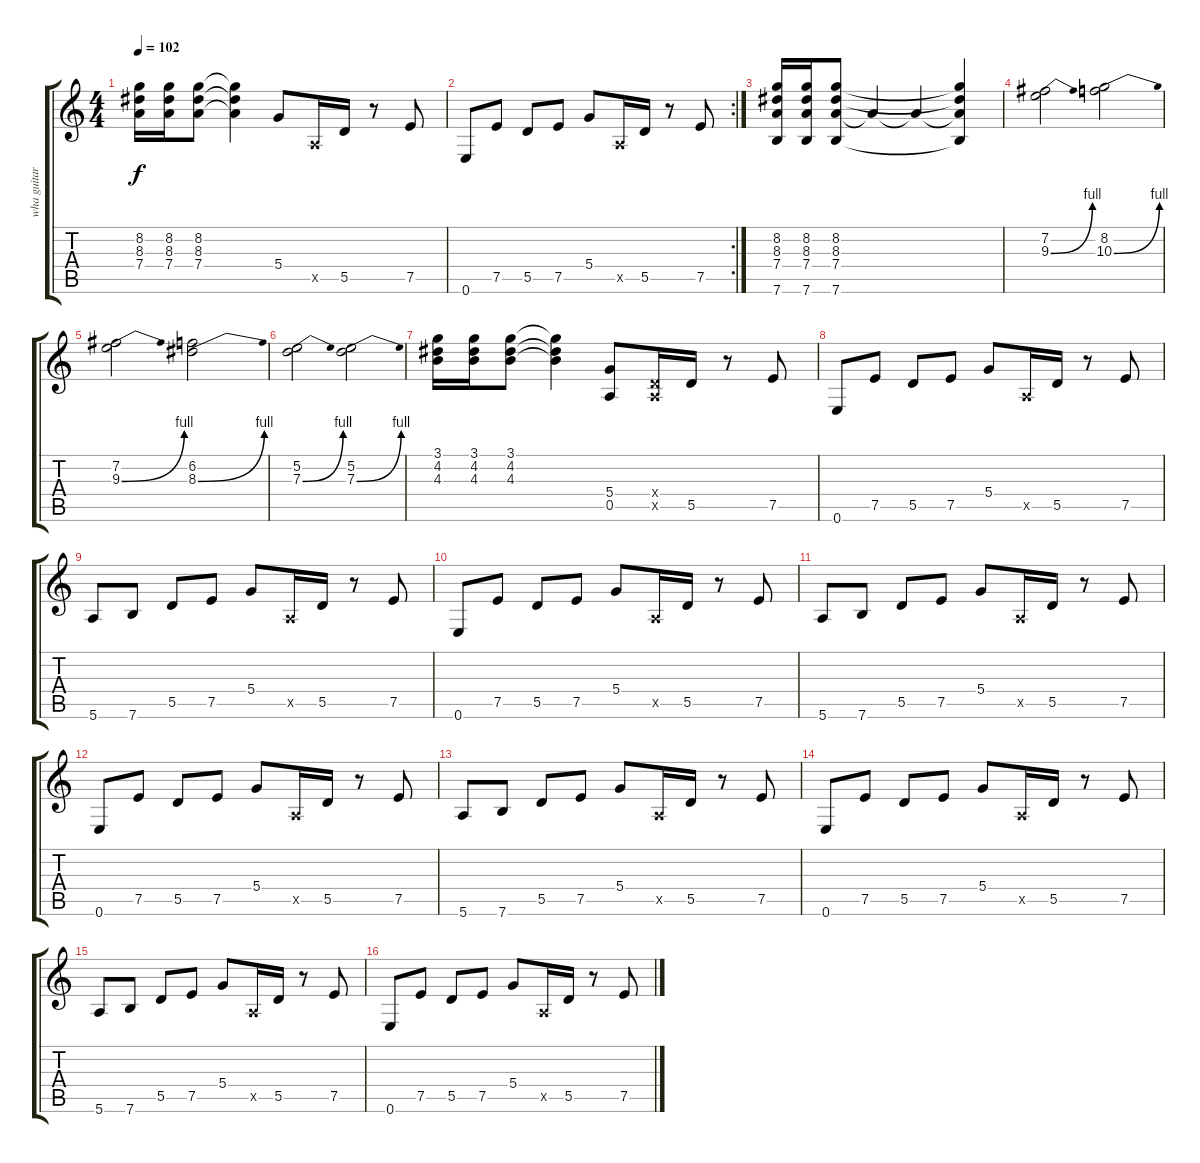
\track ("wha guitar" "wha guitar") {instrument overdrivenguitar}
\staff {score tabs}
\tuning (E4 B3 G3 D3 A2 E2) {hide}
\ts (4 4)
\tempo 102
\clef g2
\ks c
(8.2 8.3 7.4).16{dy f} (8.2 8.3 7.4).16 (8.2 8.3 7.4).8 (8.2{t} 8.3{t} 7.4{t}).4 5.4.8 0.5{x}.16 5.5.16 r.8 7.5.8 |
\rc 2
0.6.8 7.5.8 5.5.8 7.5.8 5.4.8 0.5{x}.16 5.5.16 r.8 7.5.8 |
(8.2 8.3 7.4 7.6).16 (8.2 8.3 7.4 7.6).16 (8.2 8.3 7.4 7.6).8 7.4{t}.4 7.4{t}.4 (8.2{t} 8.3{t} 7.4{t} 7.6{t}).4 |
(7.2 9.3{be (bend 0 0 60 4)}).2 (8.2 10.3{be (bend 0 0 60 4)}).2 |
(7.2 9.3{be (bend 0 0 60 4)}).2 (6.2 8.3{be (bend 0 0 60 4)}).2 |
(5.2 7.3{be (bend 0 0 60 4)}).2 (5.2 7.3{be (bend 0 0 60 4)}).2 |
(3.1 4.2 4.3).16 (3.1 4.2 4.3).16 (3.1 4.2 4.3).8 (3.1{t} 4.2{t} 4.3{t}).4 (5.4 0.5).8 (0.4{x} 0.5{x}).16 5.5.16 r.8 7.5.8 |
0.6.8 7.5.8 5.5.8 7.5.8 5.4.8 0.5{x}.16 5.5.16 r.8 7.5.8 |
5.6.8 7.6.8 5.5.8 7.5.8 5.4.8 0.5{x}.16 5.5.16 r.8 7.5.8 |
0.6.8 7.5.8 5.5.8 7.5.8 5.4.8 0.5{x}.16 5.5.16 r.8 7.5.8 |
5.6.8 7.6.8 5.5.8 7.5.8 5.4.8 0.5{x}.16 5.5.16 r.8 7.5.8 |
0.6.8 7.5.8 5.5.8 7.5.8 5.4.8 0.5{x}.16 5.5.16 r.8 7.5.8 |
5.6.8 7.6.8 5.5.8 7.5.8 5.4.8 0.5{x}.16 5.5.16 r.8 7.5.8 |
0.6.8 7.5.8 5.5.8 7.5.8 5.4.8 0.5{x}.16 5.5.16 r.8 7.5.8 |
5.6.8 7.6.8 5.5.8 7.5.8 5.4.8 0.5{x}.16 5.5.16 r.8 7.5.8 |
0.6.8 7.5.8 5.5.8 7.5.8 5.4.8 0.5{x}.16 5.5.16 r.8 7.5.8
